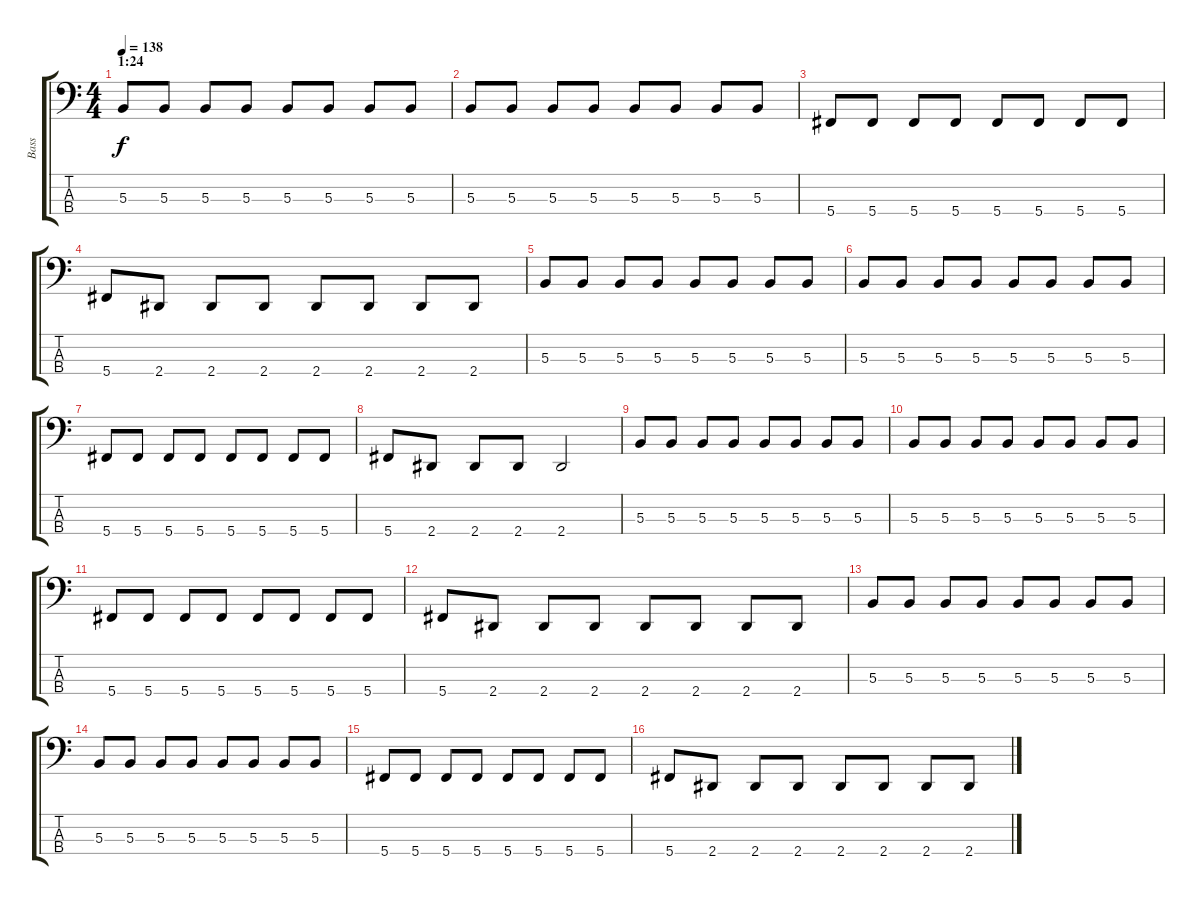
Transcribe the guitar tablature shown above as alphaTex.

\track ("Bass" "Bass") {instrument electricbassfinger}
\staff {score tabs}
\tuning (E2 B1 Gb1 Db1) {hide}
\ts (4 4)
\section ("" "1:24")
\tempo 138
\clef f4
\ks c
5.3.8{dy f} 5.3.8 5.3.8 5.3.8 5.3.8 5.3.8 5.3.8 5.3.8 |
5.3.8 5.3.8 5.3.8 5.3.8 5.3.8 5.3.8 5.3.8 5.3.8 |
5.4.8 5.4.8 5.4.8 5.4.8 5.4.8 5.4.8 5.4.8 5.4.8 |
5.4.8 2.4.8 2.4.8 2.4.8 2.4.8 2.4.8 2.4.8 2.4.8 |
5.3.8 5.3.8 5.3.8 5.3.8 5.3.8 5.3.8 5.3.8 5.3.8 |
5.3.8 5.3.8 5.3.8 5.3.8 5.3.8 5.3.8 5.3.8 5.3.8 |
5.4.8 5.4.8 5.4.8 5.4.8 5.4.8 5.4.8 5.4.8 5.4.8 |
5.4.8 2.4.8 2.4.8 2.4.8 2.4.2 |
5.3.8 5.3.8 5.3.8 5.3.8 5.3.8 5.3.8 5.3.8 5.3.8 |
5.3.8 5.3.8 5.3.8 5.3.8 5.3.8 5.3.8 5.3.8 5.3.8 |
5.4.8 5.4.8 5.4.8 5.4.8 5.4.8 5.4.8 5.4.8 5.4.8 |
5.4.8 2.4.8 2.4.8 2.4.8 2.4.8 2.4.8 2.4.8 2.4.8 |
5.3.8 5.3.8 5.3.8 5.3.8 5.3.8 5.3.8 5.3.8 5.3.8 |
5.3.8 5.3.8 5.3.8 5.3.8 5.3.8 5.3.8 5.3.8 5.3.8 |
5.4.8 5.4.8 5.4.8 5.4.8 5.4.8 5.4.8 5.4.8 5.4.8 |
5.4.8 2.4.8 2.4.8 2.4.8 2.4.8 2.4.8 2.4.8 2.4.8
